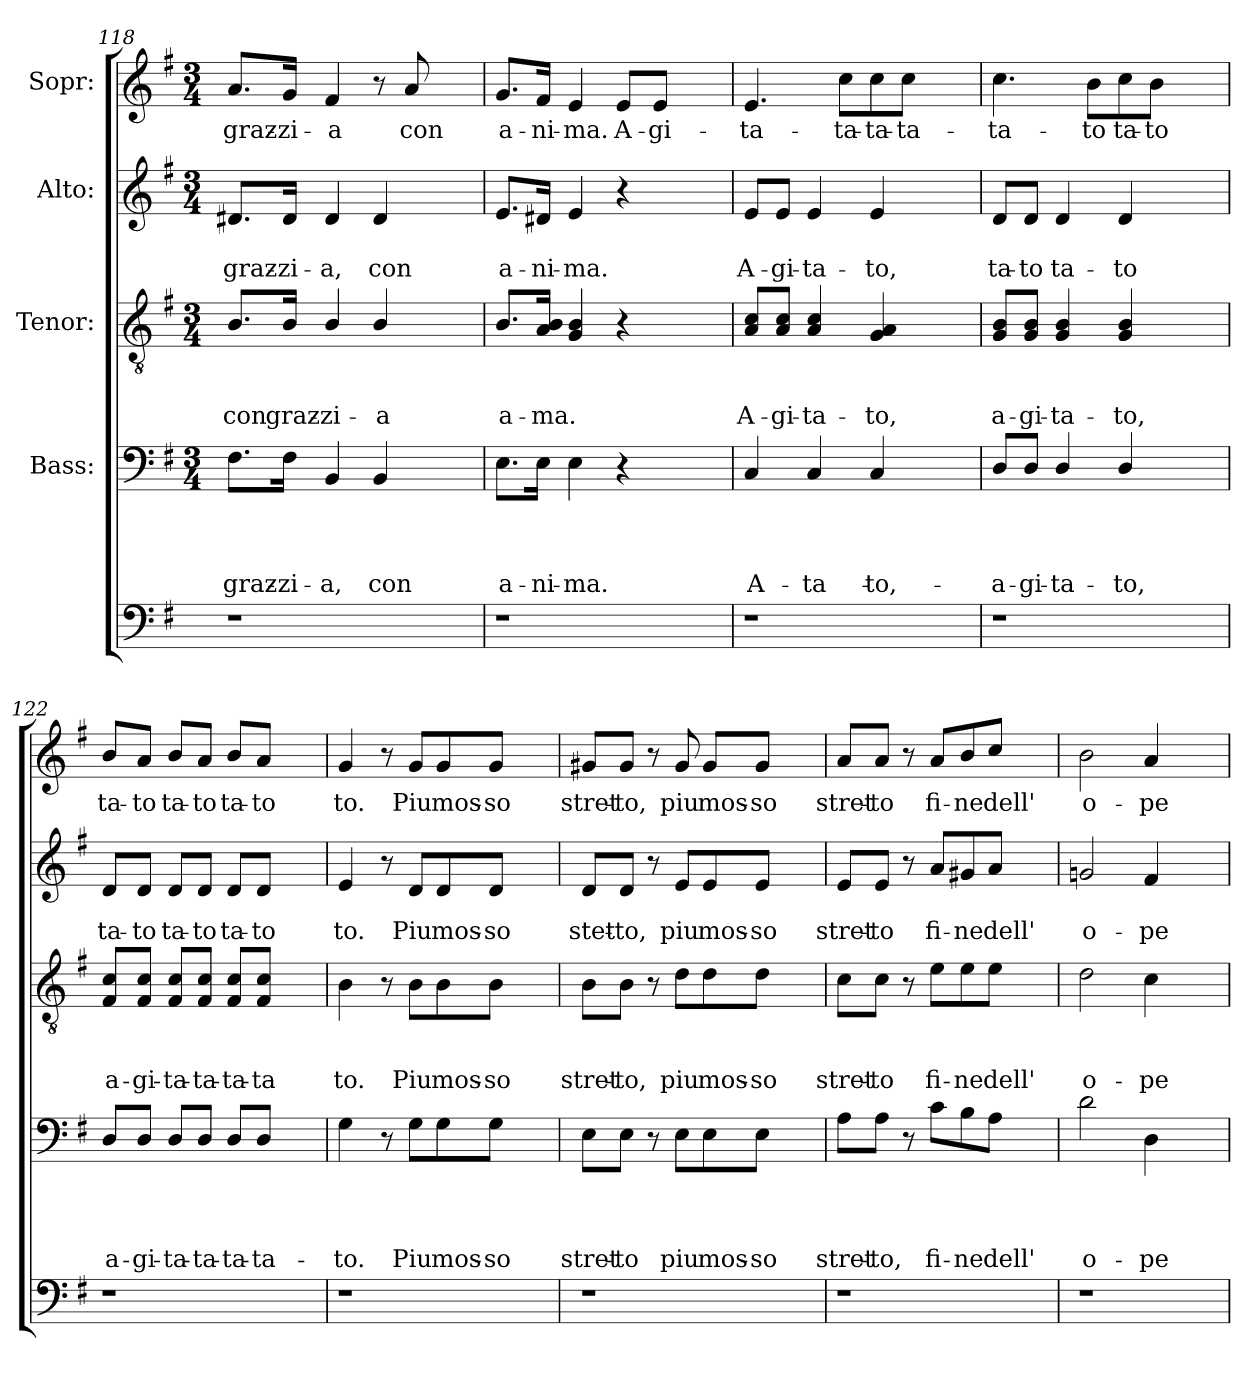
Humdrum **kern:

**kern	**kern	**text	**text	**text	**text	**kern	**text	**text	**text	**kern	**text	**text	**kern	**text
*part5	*part4	*part4	*part4	*part4	*part4	*part3	*part3	*part3	*part3	*part2	*part2	*part2	*part1	*part1
*staff5	*staff4	*staff4	*staff4	*staff4	*staff4	*staff3	*staff3	*staff3	*staff3	*staff2	*staff2	*staff2	*staff1	*staff1
*	*I"Bass:	*	*	*	*	*I"Tenor:	*	*	*	*I"Alto:	*	*	*I"Sopr:	*
*clefF4	*clefF4	*	*	*	*	*clefGv2	*	*	*	*clefG2	*	*	*clefG2	*
*k[f#]	*k[f#]	*	*	*	*	*k[f#]	*	*	*	*k[f#]	*	*	*k[f#]	*
*G:	*G:	*	*	*	*	*G:	*	*	*	*G:	*	*	*G:	*
*	*M3/4	*	*	*	*	*M3/4	*	*	*	*M3/4	*	*	*M3/4	*
=118	=118	=118	=118	=118	=118	=118	=118	=118	=118	=118	=118	=118	=118	=118
!	!	!	!	!	!LO:LY:b	!	!	!	!LO:LY:b	!	!	!LO:LY:b	!	!LO:LY:b
1r	8.F#\L	.	.	.	graz-	8.B/L	.	.	con	8.d#X/L	.	graz-	8.a/L	graz-
!	!	!	!	!	!LO:LY:b	!	!	!	!LO:LY:b	!	!	!LO:LY:b	!	!LO:LY:b
.	16F#\Jk	.	.	.	-zi-	16B/Jk	.	.	graz-	16d#/Jk	.	-zi-	16g/Jk	-zi-
!	!	!	!	!	!LO:LY:b	!	!	!	!LO:LY:b:rj	!	!	!LO:LY:b	!	!LO:LY:b
.	4BB/	.	.	.	-a,	4B/	.	.	-zi-	4d#/	.	-a,	4f#/	-a
!	!	!	!	!	!LO:LY:b	!	!	!	!LO:LY:b:rj	!	!	!LO:LY:b	!	!
.	4BB/	.	.	.	con	4B/	.	.	-a	4d#/	.	con	8r	.
!	!	!	!	!	!	!	!	!	!	!	!	!	!	!LO:LY:b
.	.	.	.	.	.	.	.	.	.	.	.	.	8a/	con
.	4ryy	.	.	.	.	4ryy	.	.	.	4ryy	.	.	4ryy	.
!!LO:LB:g=z
=119	=119	=119	=119	=119	=119	=119	=119	=119	=119	=119	=119	=119	=119	=119
!	!	!	!	!	!LO:LY:b:rj	!	!	!	!LO:LY:b:rj	!	!	!LO:LY:b:rj	!	!LO:LY:b:rj
1r	8.E\L	.	.	.	a-	8.B/L	.	.	a-	8.e/L	.	a-	8.g/L	a-
!	!	!	!	!	!LO:LY:b:rj	!	!	!	!LO:LY:b	!	!	!LO:LY:b:rj	!	!LO:LY:b:rj
.	16E\Jk	.	.	.	-ni-	16A/ 16B/Jk	.	.	-ma.	16d#X/Jk	.	-ni-	16f#/Jk	-ni-
!	!	!	!	!	!LO:LY:b	!	!	!	!	!	!	!LO:LY:b	!	!LO:LY:b
.	4E\	.	.	.	-ma.	4G/ 4B/	.	.	.	4e/	.	-ma.	4e/	-ma.
!	!	!	!	!	!	!	!	!	!	!	!	!	!	!LO:LY:b
.	4r	.	.	.	.	4r	.	.	.	4r	.	.	8e/L	A-
!	!	!	!	!	!	!	!	!	!	!	!	!	!	!LO:LY:b
.	.	.	.	.	.	.	.	.	.	.	.	.	8e/J	-gi-
.	4ryy	.	.	.	.	4ryy	.	.	.	4ryy	.	.	4ryy	.
=120	=120	=120	=120	=120	=120	=120	=120	=120	=120	=120	=120	=120	=120	=120
!	!	!	!	!	!LO:LY:b	!	!	!	!LO:LY:b	!	!	!LO:LY:b	!	!LO:LY:b
*	*^	*	*	*	*	*	*	*	*	*	*	*	*	*
1r	4C/	4ryy	.	.	.	A-	8A/ 8c/L	.	.	A-	8e/L	.	A-	4.e/	-ta-
!	!	!	!	!	!	!	!	!	!	!LO:LY:b	!	!	!LO:LY:b	!	!
.	.	.	.	.	.	.	8A/ 8c/J	.	.	-gi-	8e/J	.	-gi-	.	.
!	!	!	!	!	!	!LO:LY:b	!	!	!	!	!	!	!	!	!
!	!	!	!	!	!	!LO:LY:b	!	!	!	!LO:LY:b	!	!	!LO:LY:b	!	!
.	4C/	4C/	.	.	.	-ta-	4A/ 4c/	.	.	-ta-	4e/	.	-ta-	.	.
!	!	!	!	!	!	!	!	!	!	!	!	!	!	!	!LO:LY:b
.	.	.	.	.	.	.	.	.	.	.	.	.	.	8cc\L	-ta-
!	!	!	!	!	!	!LO:LY:b	!	!	!	!LO:LY:b	!	!	!LO:LY:b	!	!LO:LY:b
.	4ryy	4C/	.	.	.	-to,	4G/ 4A/	.	.	-to,	4e/	.	-to,	8cc\	-ta-
!	!	!	!	!	!	!	!	!	!	!	!	!	!	!	!LO:LY:b
.	.	.	.	.	.	.	.	.	.	.	.	.	.	8cc\J	-ta-
.	4ryy	4ryy	.	.	.	.	4ryy	.	.	.	4ryy	.	.	4ryy	.
=121	=121	=121	=121	=121	=121	=121	=121	=121	=121	=121	=121	=121	=121	=121	=121
!	!	!	!	!	!	!LO:LY:b:rj	!	!	!	!LO:LY:b:rj	!	!	!LO:LY:b	!	!LO:LY:b
*	*v	*v	*	*	*	*	*	*	*	*	*	*	*	*	*
1r	8D/L	.	.	.	a-	8G/ 8B/L	.	.	a-	8d/L	.	ta-	4.cc\	-ta-
!	!	!	!	!	!LO:LY:b	!	!	!	!LO:LY:b	!	!	!LO:LY:b	!	!
.	8D/J	.	.	.	-gi-	8G/ 8B/J	.	.	-gi-	8d/J	.	-to	.	.
!	!	!	!	!	!LO:LY:b	!	!	!	!LO:LY:b	!	!	!LO:LY:b	!	!
.	4D/	.	.	.	-ta-	4G/ 4B/	.	.	-ta-	4d/	.	ta-	.	.
!	!	!	!	!	!	!	!	!	!	!	!	!	!	!LO:LY:b
.	.	.	.	.	.	.	.	.	.	.	.	.	8b\L	-to
!	!	!	!	!	!LO:LY:b	!	!	!	!LO:LY:b	!	!	!LO:LY:b	!	!LO:LY:b
.	4D/	.	.	.	-to,	4G/ 4B/	.	.	-to,	4d/	.	-to	8cc\	ta-
!	!	!	!	!	!	!	!	!	!	!	!	!	!	!LO:LY:b
.	.	.	.	.	.	.	.	.	.	.	.	.	8b\J	-to
.	4ryy	.	.	.	.	4ryy	.	.	.	4ryy	.	.	4ryy	.
=122	=122	=122	=122	=122	=122	=122	=122	=122	=122	=122	=122	=122	=122	=122
!	!	!	!	!	!LO:LY:b:rj	!	!	!	!LO:LY:b:rj	!	!	!LO:LY:b	!	!LO:LY:b
1r	8D/L	.	.	.	a-	8F#/ 8c/L	.	.	a-	8d/L	.	ta-	8b/L	ta-
!	!	!	!	!	!LO:LY:b	!	!	!	!LO:LY:b	!	!	!LO:LY:b	!	!LO:LY:b
.	8D/J	.	.	.	-gi-	8F#/ 8c/J	.	.	-gi-	8d/J	.	-to	8a/J	-to
!	!	!	!	!	!LO:LY:b:rj	!	!	!	!LO:LY:b:rj	!	!	!LO:LY:b	!	!LO:LY:b
.	8D/L	.	.	.	-ta-	8F#/ 8c/L	.	.	-ta-	8d/L	.	ta-	8b/L	ta-
!	!	!	!	!	!LO:LY:b	!	!	!	!LO:LY:b	!	!	!LO:LY:b	!	!LO:LY:b
.	8D/J	.	.	.	-ta-	8F#/ 8c/J	.	.	-ta-	8d/J	.	-to	8a/J	-to
!	!	!	!	!	!LO:LY:b	!	!	!	!LO:LY:b	!	!	!LO:LY:b	!	!LO:LY:b
.	8D/L	.	.	.	-ta-	8F#/ 8c/L	.	.	-ta-	8d/L	.	ta-	8b/L	ta-
!	!	!	!	!	!LO:LY:b	!	!	!	!LO:LY:b	!	!	!LO:LY:b	!	!LO:LY:b
.	8D/J	.	.	.	-ta-	8F#/ 8c/J	.	.	-ta	8d/J	.	-to	8a/J	-to
.	4ryy	.	.	.	.	4ryy	.	.	.	4ryy	.	.	4ryy	.
!!LO:PB:g=z
=123	=123	=123	=123	=123	=123	=123	=123	=123	=123	=123	=123	=123	=123	=123
!	!	!	!	!	!LO:LY:b	!	!	!	!LO:LY:b	!	!	!LO:LY:b	!	!LO:LY:b
1r	4G\	.	.	.	-to.	4B\	.	.	to.	4e/	.	to.	4g/	to.
.	8r	.	.	.	.	8r	.	.	.	8r	.	.	8r	.
!	!	!	!	!	!LO:LY:b	!	!	!	!LO:LY:b	!	!	!LO:LY:b	!	!LO:LY:b
.	8G\L	.	.	.	Piu	8B\L	.	.	Piu	8d/L	.	Piu	8g/L	Piu
!	!	!	!	!	!LO:LY:b	!	!	!	!LO:LY:b	!	!	!LO:LY:b	!	!LO:LY:b
.	8G\	.	.	.	mos-	8B\	.	.	mos-	8d/	.	mos-	8g/	mos-
!	!	!	!	!	!LO:LY:b:rj	!	!	!	!LO:LY:b:rj	!	!	!LO:LY:b:rj	!	!LO:LY:b:rj
.	8G\J	.	.	.	-so	8B\J	.	.	-so	8d/J	.	-so	8g/J	-so
.	4ryy	.	.	.	.	4ryy	.	.	.	4ryy	.	.	4ryy	.
=124	=124	=124	=124	=124	=124	=124	=124	=124	=124	=124	=124	=124	=124	=124
!	!	!	!	!	!LO:LY:b	!	!	!	!LO:LY:b	!	!	!LO:LY:b	!	!LO:LY:b
1r	8E\L	.	.	.	stret-	8B\L	.	.	stret-	8d/L	.	stet-	8g#X/L	stret-
!	!	!	!	!	!LO:LY:b	!	!	!	!LO:LY:b	!	!	!LO:LY:b	!	!LO:LY:b:rj
.	8E\J	.	.	.	-to	8B\J	.	.	-to,	8d/J	.	-to,	8g#/J	-to,
.	8r	.	.	.	.	8r	.	.	.	8r	.	.	8r	.
!	!	!	!	!	!LO:LY:b	!	!	!	!LO:LY:b	!	!	!LO:LY:b	!	!LO:LY:b:rj
.	8E\L	.	.	.	piu	8d\L	.	.	piu	8e/L	.	piu	8g#/	piu
!	!	!	!	!	!LO:LY:b	!	!	!	!LO:LY:b	!	!	!LO:LY:b	!	!LO:LY:b
.	8E\	.	.	.	mos-	8d\	.	.	mos-	8e/	.	mos-	8g#/L	mos-
!	!	!	!	!	!LO:LY:b	!	!	!	!LO:LY:b	!	!	!LO:LY:b	!	!LO:LY:b:rj
.	8E\J	.	.	.	-so	8d\J	.	.	-so	8e/J	.	-so	8g#/J	-so
.	4ryy	.	.	.	.	4ryy	.	.	.	4ryy	.	.	4ryy	.
=125	=125	=125	=125	=125	=125	=125	=125	=125	=125	=125	=125	=125	=125	=125
!	!	!	!	!	!LO:LY:b	!	!	!	!LO:LY:b	!	!	!LO:LY:b	!	!LO:LY:b
1r	8A\L	.	.	.	stret-	8c\L	.	.	stret-	8e/L	.	stret-	8a/L	stret-
!	!	!	!	!	!LO:LY:b:rj	!	!	!	!LO:LY:b:rj	!	!	!LO:LY:b	!	!LO:LY:b:rj
.	8A\J	.	.	.	-to,	8c\J	.	.	-to	8e/J	.	-to	8a/J	-to
.	8r	.	.	.	.	8r	.	.	.	8r	.	.	8r	.
!	!	!	!	!	!LO:LY:b	!	!	!	!LO:LY:b	!	!	!LO:LY:b	!	!LO:LY:b
.	8c\L	.	.	.	fi-	8e\L	.	.	fi-	8a/L	.	fi-	8a/L	fi-
!	!	!	!	!	!LO:LY:b:rj	!	!	!	!LO:LY:b:rj	!	!	!LO:LY:b:rj	!	!LO:LY:b:rj
.	8B\	.	.	.	-ne	8e\	.	.	-ne	8g#X/	.	-ne	8b/	-ne
!	!	!	!	!	!LO:LY:b	!	!	!	!LO:LY:b	!	!	!LO:LY:b	!	!LO:LY:b
.	8A\J	.	.	.	dell'	8e\J	.	.	dell'	8a/J	.	dell'	8cc/J	dell'
.	4ryy	.	.	.	.	4ryy	.	.	.	4ryy	.	.	4ryy	.
=126	=126	=126	=126	=126	=126	=126	=126	=126	=126	=126	=126	=126	=126	=126
!	!	!	!	!	!LO:LY:b:rj	!	!	!	!LO:LY:b:rj	!	!	!LO:LY:b:rj	!	!LO:LY:b:rj
1r	2d\	.	.	.	o-	2d\	.	.	o-	2gn/	.	o-	2b\	o-
!	!	!	!	!	!LO:LY:b	!	!	!	!LO:LY:b	!	!	!LO:LY:b	!	!LO:LY:b
.	4D\	.	.	.	-pe-	4c\	.	.	-pe-	4f#/	.	-pe-	4a/	-pe-
.	4ryy	.	.	.	.	4ryy	.	.	.	4ryy	.	.	4ryy	.
=	=	=	=	=	=	=	=	=	=	=	=	=	=	=
*-	*-	*-	*-	*-	*-	*-	*-	*-	*-	*-	*-	*-	*-	*-
